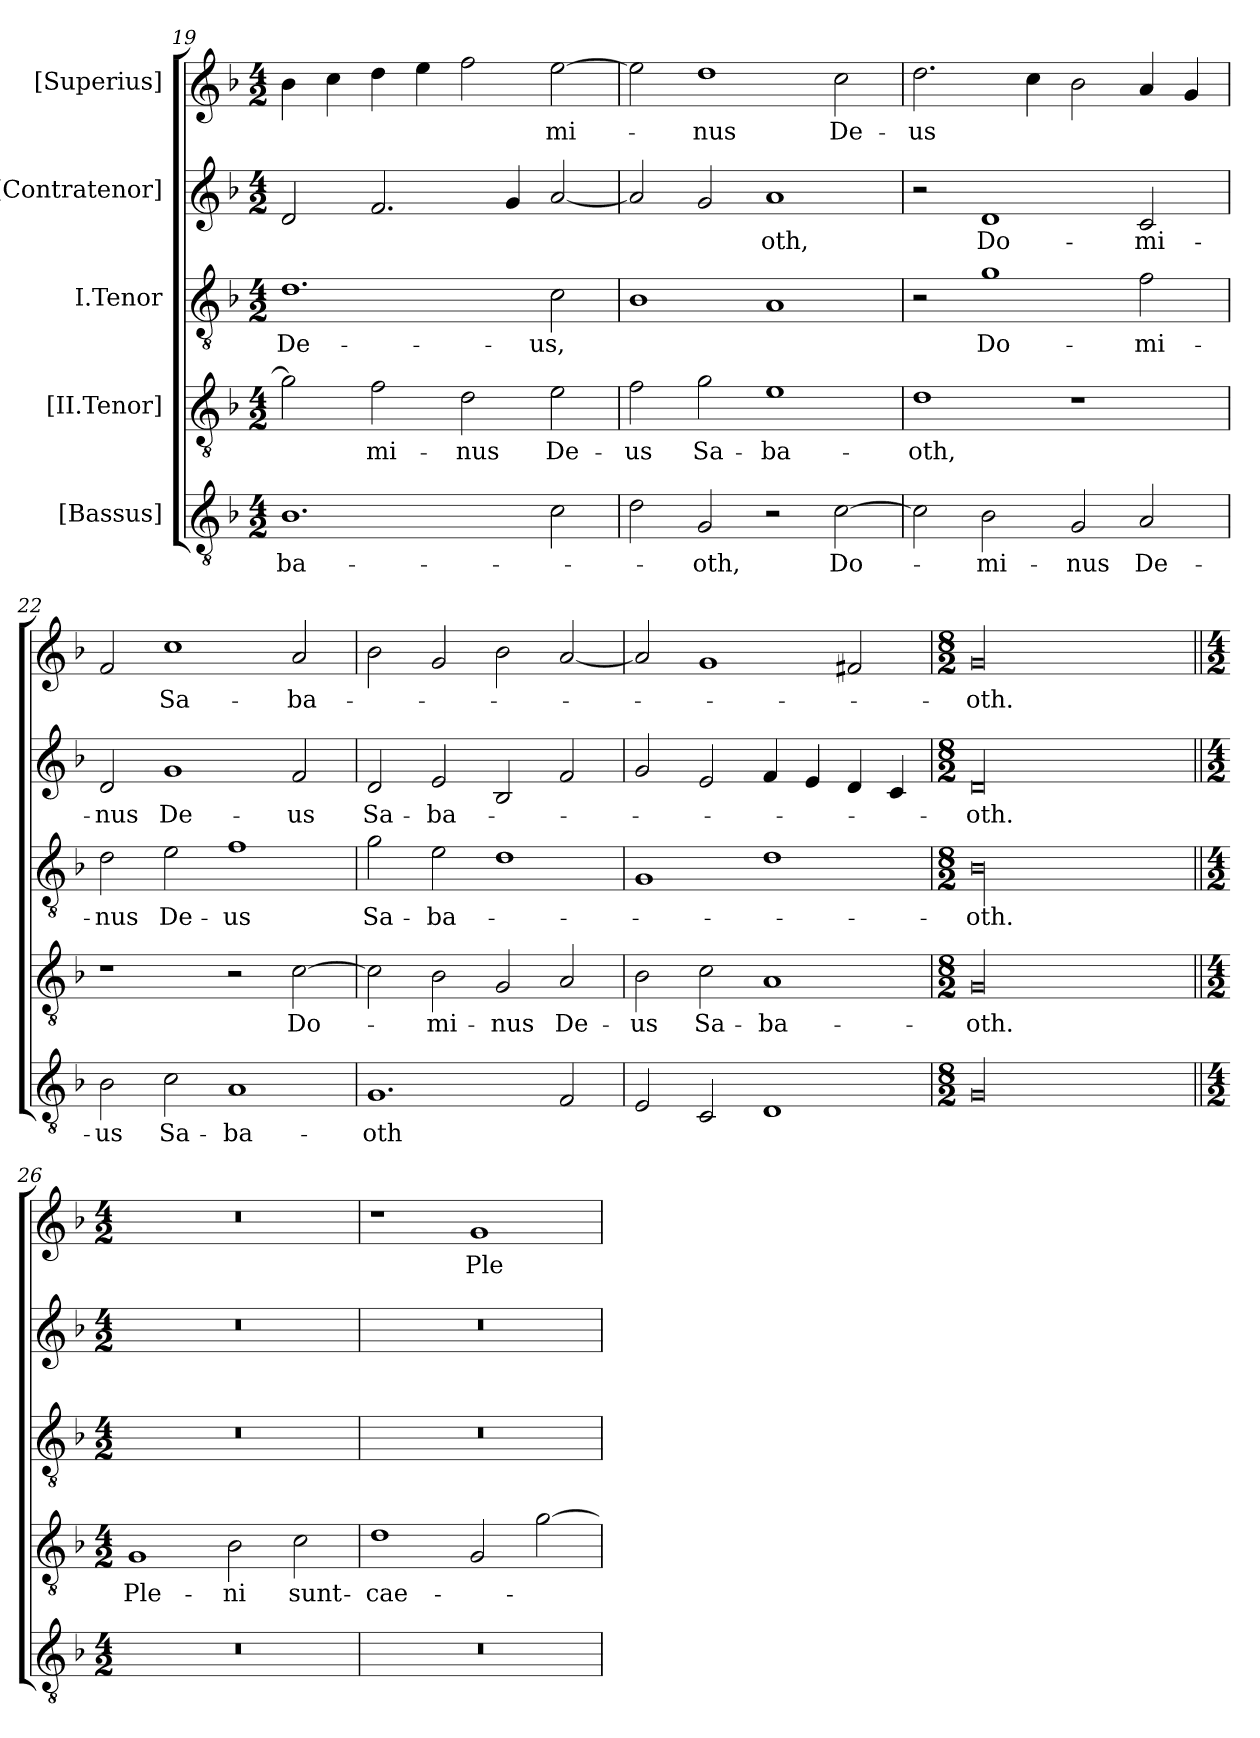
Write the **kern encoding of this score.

**kern	**text	**kern	**text	**kern	**text	**kern	**text	**kern	**text
*part5	*part5	*part4	*part4	*part3	*part3	*part2	*part2	*part1	*part1
*staff5	*staff5	*staff4	*staff4	*staff3	*staff3	*staff2	*staff2	*staff1	*staff1
*I"[Bassus]	*	*I"[II.Tenor]	*	*I"I.Tenor	*	*I"[Contratenor]	*	*I"[Superius]	*
*clefGv2	*	*clefGv2	*	*clefGv2	*	*clefG2	*	*clefG2	*
*k[b-]	*	*k[b-]	*	*k[b-]	*	*k[b-]	*	*k[b-]	*
*M4/2	*	*M4/2	*	*M4/2	*	*M4/2	*	*M4/2	*
=19	=19	=19	=19	=19	=19	=19	=19	=19	=19
1.B-\	-ba-	2g\]	.	1.d\	De-	2d/	.	4b-\	.
.	.	.	.	.	.	.	.	4cc\	.
.	.	2f\	-mi-	.	.	2.f/	.	4dd\	.
.	.	.	.	.	.	.	.	4ee\	.
.	.	2d\	-nus	.	.	.	.	2ff\	.
.	.	.	.	.	.	4g/	.	.	.
2c\	.	2e\	De-	2c\	-us,	[2a/	.	[2ee\	-mi-
=20	=20	=20	=20	=20	=20	=20	=20	=20	=20
2d\	.	2f\	-us	1B-\	.	2a/]	.	2ee\]	.
2G/	-oth,	2g\	Sa-	.	.	2g/	.	1dd\	-nus
2r	.	1e\	-ba-	1A/	.	1a/	-oth,	.	.
[2c\	Do-	.	.	.	.	.	.	2cc\	De-
=21	=21	=21	=21	=21	=21	=21	=21	=21	=21
2c\]	.	1d\	-oth,	2r	.	2r	.	2.dd\	-us
2B-\	-mi-	.	.	1g\	Do-	1d/	Do-	.	.
.	.	.	.	.	.	.	.	4cc\	.
2G/	-nus	1r	.	.	.	.	.	2b-\	.
2A/	De-	.	.	2f\	-mi-	2c/	-mi-	4a/	.
.	.	.	.	.	.	.	.	4g/	.
=22	=22	=22	=22	=22	=22	=22	=22	=22	=22
2B-\	-us	1r	.	2d\	-nus	2d/	-nus	2f/	.
2c\	Sa-	.	.	2e\	De-	1g/	De-	1cc\	Sa-
1A/	-ba-	2r	.	1f\	-us	.	.	.	.
.	.	[2c\	Do-	.	.	2f/	-us	2a/	-ba-
=23	=23	=23	=23	=23	=23	=23	=23	=23	=23
1.G/	-oth	2c\]	.	2g\	Sa-	2d/	Sa-	2b-\	.
.	.	2B-\	-mi-	2e\	-ba-	2e/	-ba-	2g/	.
.	.	2G/	-nus	1d\	.	2B-/	.	2b-\	.
2F/	.	2A/	De-	.	.	2f/	.	[2a/	.
=24	=24	=24	=24	=24	=24	=24	=24	=24	=24
2E/	.	2B-\	-us	1G/	.	2g/	.	2a/]	.
2C/	.	2c\	Sa-	.	.	2e/	.	1g/	.
1D/	.	1A/	-ba-	1d\	.	4f/	.	.	.
.	.	.	.	.	.	4e/	.	.	.
.	.	.	.	.	.	4d/	.	2f#X/	.
.	.	.	.	.	.	4c/	.	.	.
=25	=25	=25	=25	=25	=25	=25	=25	=25	=25
*M8/2	*	*M8/2	*	*M8/2	*	*M8/2	*	*M8/2	*
00G/	.	00G/	-oth.	00B-\	-oth.	00d/	-oth.	00g/	-oth.
=26||	=26||	=26||	=26||	=26||	=26||	=26||	=26||	=26||	=26||
*M4/2	*	*M4/2	*	*M4/2	*	*M4/2	*	*M4/2	*
0r	.	1G/	Ple-	0r	.	0r	.	0r	.
.	.	2B-\	-ni	.	.	.	.	.	.
.	.	2c\	sunt-	.	.	.	.	.	.
=27	=27	=27	=27	=27	=27	=27	=27	=27	=27
0r	.	1d\	cae-	0r	.	0r	.	1r	.
.	.	2G/	.	.	.	.	.	1g/	Ple-
.	.	[2g\	.	.	.	.	.	.	.
=	=	=	=	=	=	=	=	=	=
*-	*-	*-	*-	*-	*-	*-	*-	*-	*-
